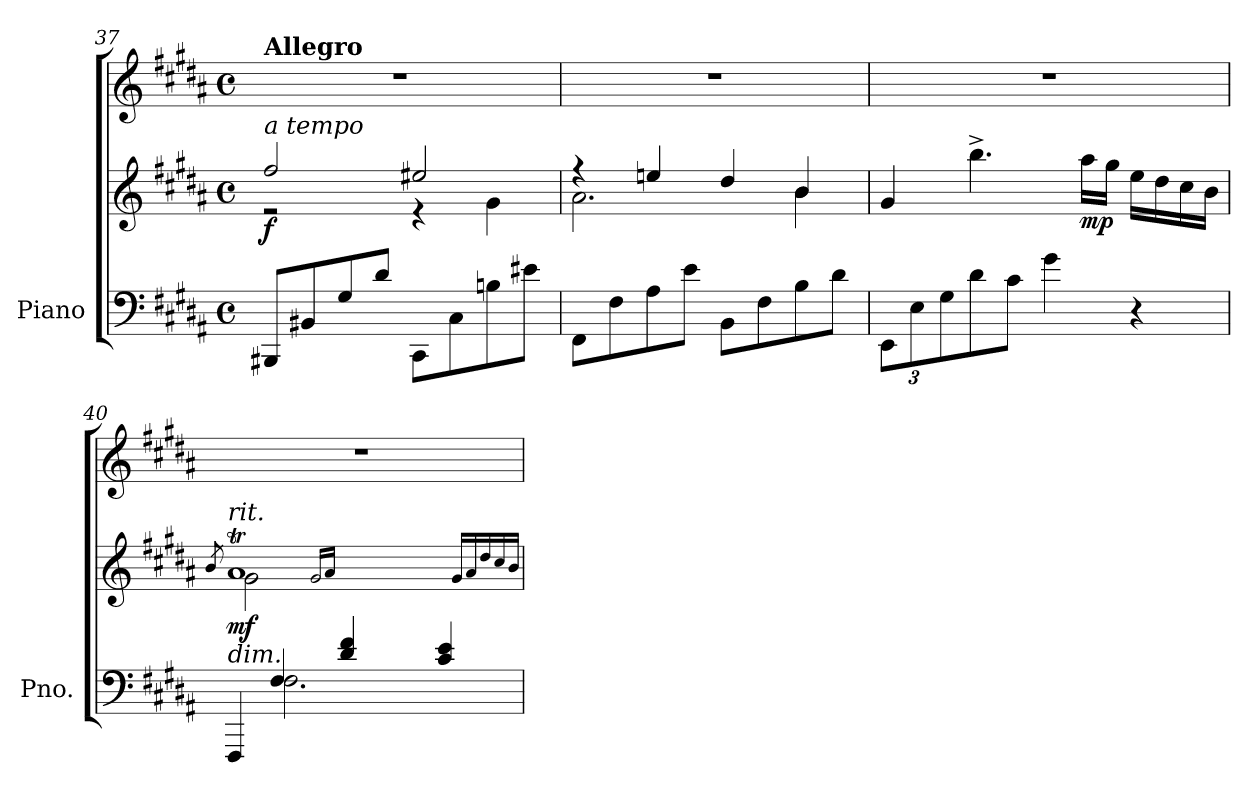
**kern	**kern	**kern	**dynam
*part1	*part1	*part1	*part1
*staff3	*staff2	*staff1	*staff1/2/3
*I"Piano	*	*	*
*I'Pno.	*	*	*
!!LO:LB:g=z
*clefF4	*clefG2	*clefG2	*
*k[f#c#g#d#a#]	*k[f#c#g#d#a#]	*k[f#c#g#d#a#]	*
*M4/4	*M4/4	*M4/4	*
*met(c)	*met(c)	*met(c)	*
=37	=37	=37	=37
*	*^	*	*
!	!	!	!LO:TX:a:B:t=Allegro	!
!	!LO:TX:a:i:t=a tempo	!	!	!
!	!	!	!	!LO:DY:b=2
8BBB#X/L	2ff#/	2r	1r	f
8BB#X/	.	.	.	.
8G#/	.	.	.	.
8d#/J	.	.	.	.
8CC#\L	2ee#X/	4r	.	.
8C#\	.	.	.	.
8Bn\	.	4g#\	.	.
8e#X\J	.	.	.	.
=38	=38	=38	=38	=38
8FF#\L	4r	2.a#\	1r	.
8F#\	.	.	.	.
8A#\	4een/	.	.	.
8e\J	.	.	.	.
8BB\L	4dd#/	.	.	.
8F#\	.	.	.	.
8B\	4b/	4b\	.	.
8d#\J	.	.	.	.
*	*v	*v	*	*
=39	=39	=39	=39
*Xbrackettup	*	*	*
12EE\L	4g#/	1r	.
12E\	.	.	.
12G#\	.	.	.
8d#\	4.bb^\	.	.
8c#\J	.	.	.
4g#\	.	.	.
!	!	!	!LO:DY:b=2
.	16aa#\LL	.	mp
.	16gg#\JJ	.	.
4r	16ee\LL	.	.
.	16dd#\	.	.
.	16cc#\	.	.
.	16b\JJ	.	.
=40	=40	=40	=40
.	8qb/	.	.
*^	*^	*	*
!	!	!LO:TX:a:i:t=rit.	!	!	!
!LO:TX:a:i:t=dim.	!	!	!	!	!
!	!	!	!	!	!LO:DY:b=2
4ryy	4FFF#/	1a#t	2g#!\	1r	mf
2.F#\	4F#/	.	.	.	.
!	!	!	!LO:N:head=open	!	!
.	.	.	16qg#/LL	.	.
.	.	.	16qa#/JJ	.	.
.	4d#/ 4f#/	.	16reyy	.	.
.	.	.	16rgyy	.	.
.	.	.	16rgyy	.	.
.	.	.	16ryy	.	.
.	4c#/ 4e/	.	16reyy	.	.
.	.	.	16reyy	.	.
.	.	.	8ryy	.	.
*v	*v	*	*	*	*
*	*v	*v	*	*
.	16qg#/LL	.	.
.	16qa#/	.	.
.	16qdd#/	.	.
.	16qcc#/	.	.
.	16qb/JJ	.	.
=	=	=	=
*-	*-	*-	*-
